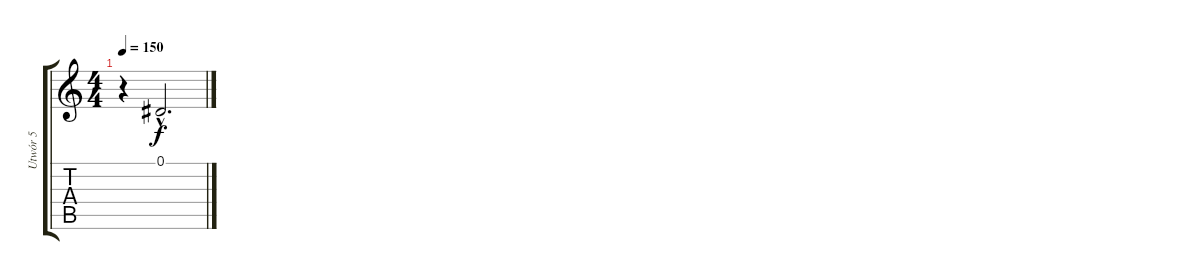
\track ("Utwór 5" "Utwór 5") {instrument reversecymbal}
\staff {score tabs}
\tuning (Eb4 Bb3 Gb3 Db3 Ab2 Eb2) {hide}
\ts (4 4)
\tempo 150
\clef g2
\ks c
r.4{dy f} 0.1{hac}.2{d}
